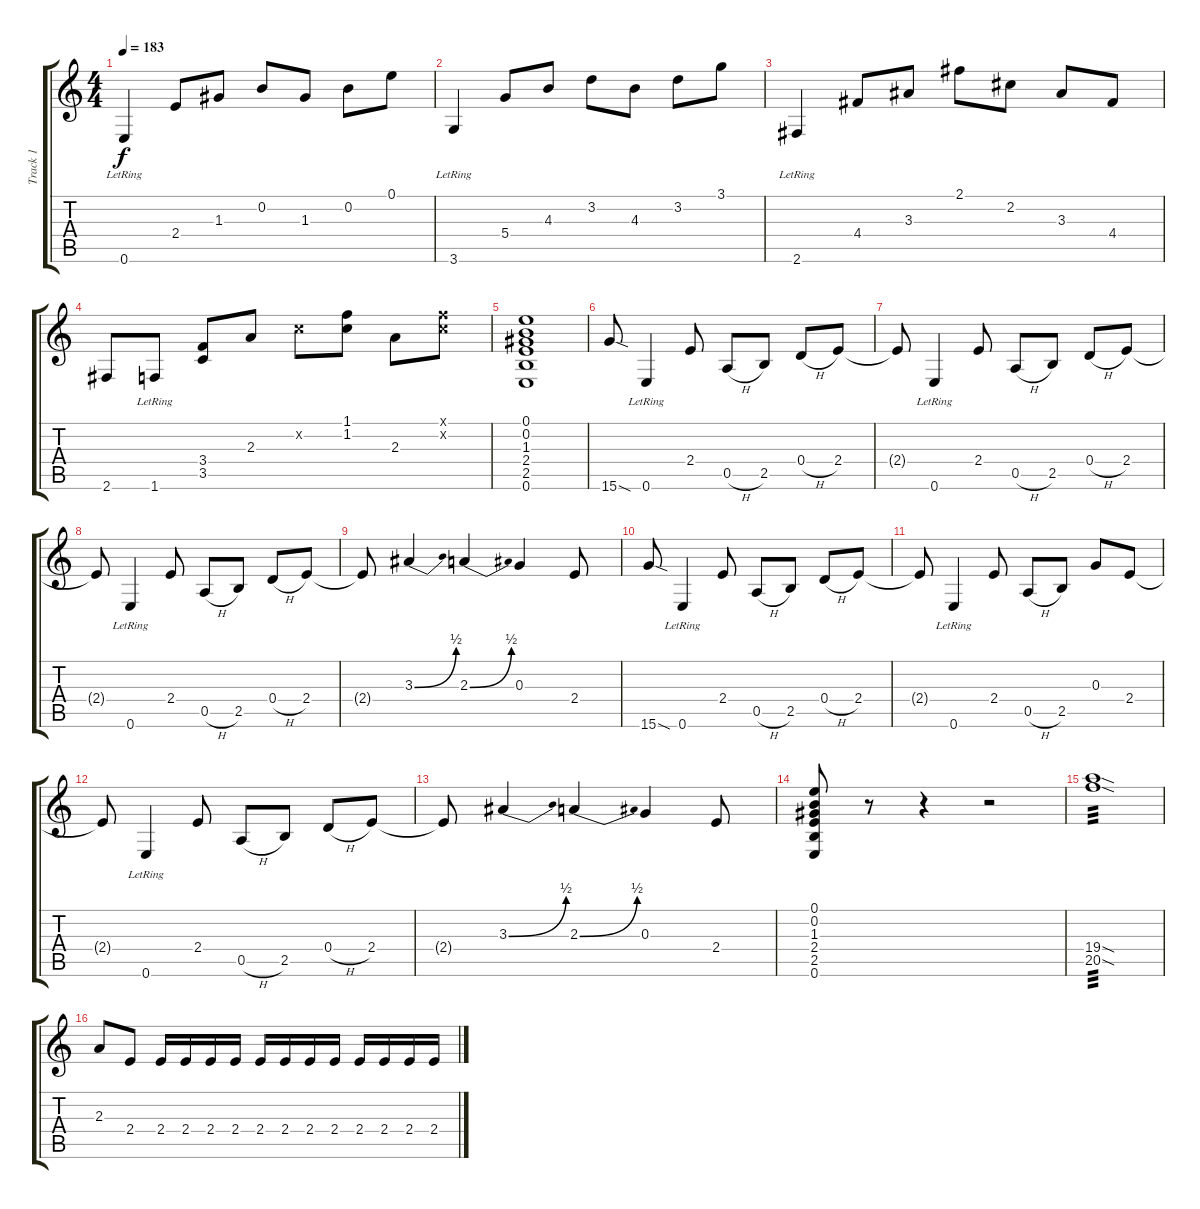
\track ("Track 1" "Track 1") {instrument overdrivenguitar}
\staff {score tabs}
\tuning (E4 B3 G3 D3 A2 E2) {hide}
\ts (4 4)
\tempo 183
\clef g2
\ks c
0.6{lr}.4{dy f} 2.4.8 1.3.8 0.2.8 1.3.8 0.2.8 0.1.8 |
3.6{lr}.4 5.4.8 4.3.8 3.2.8 4.3.8 3.2.8 3.1.8 |
2.6{lr}.4 4.4.8 3.3.8 2.1.8 2.2.8 3.3.8 4.4.8 |
2.6.8 1.6{lr}.8 (3.4 3.5).8 2.3.8 1.2{x}.8 (1.1 1.2).8 2.3.8 (1.1{x} 1.2{x}).8 |
(0.1 0.2 1.3 2.4 2.5 0.6).1 |
15.6{sod}.8 0.6{lr}.4 2.4.8 0.5{h}.8 2.5.8 0.4{h}.8 2.4.8 |
2.4{t}.8 0.6{lr}.4 2.4.8 0.5{h}.8 2.5.8 0.4{h}.8 2.4.8 |
2.4{t}.8 0.6{lr}.4 2.4.8 0.5{h}.8 2.5.8 0.4{h}.8 2.4.8 |
2.4{t}.8 3.3{be (bend 0 0 60 2)}.4 2.3{be (bend 0 0 60 2)}.4 0.3.4 2.4.8 |
15.6{sod}.8 0.6{lr}.4 2.4.8 0.5{h}.8 2.5.8 0.4{h}.8 2.4.8 |
2.4{t}.8 0.6{lr}.4 2.4.8 0.5{h}.8 2.5.8 0.3.8 2.4.8 |
2.4{t}.8 0.6{lr}.4 2.4.8 0.5{h}.8 2.5.8 0.4{h}.8 2.4.8 |
2.4{t}.8 3.3{be (bend 0 0 60 2)}.4 2.3{be (bend 0 0 60 2)}.4 0.3.4 2.4.8 |
(0.1 0.2 1.3 2.4 2.5 0.6).8 r.8 r.4 r.2 |
(19.4{sod} 20.5{sod}).1{tp 3} |
2.3.8 2.4.8 2.4.16 2.4.16 2.4.16 2.4.16 2.4.16 2.4.16 2.4.16 2.4.16 2.4.16 2.4.16 2.4.16 2.4.16
